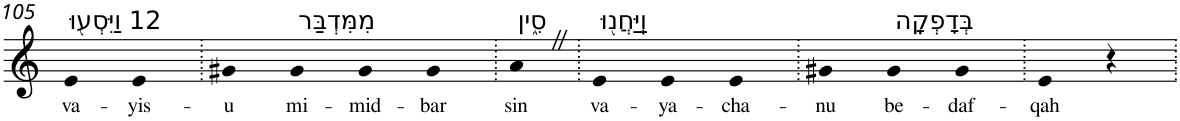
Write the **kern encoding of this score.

**kern	**text
*part1	*part1
*staff1	*staff1
*I"Piano	*
*I'Pno	*
!!LO:PB:g=z
*clefG2	*
*k[]	*
=105	=105
!LO:TX:a:t=12 וַיִּסְע֖וּ	!
!	!LO:LY:b
4e	va-
!	!LO:LY:b
4e	-yis-
=106.	=106.
!	!LO:LY:b
4g#X	-u
!LO:TX:a:t=מִמִּדְבַּר	!
!	!LO:LY:b
4g#	mi-
!	!LO:LY:b
4g#	-mid-
!	!LO:LY:b
4g#	-bar
=107.	=107.
!LO:TX:a:t=סִ֑ין	!
!	!LO:LY:b
4aZ	sin
=108.	=108.
!LO:TX:a:t=וַֽיַּחֲנ֖וּ	!
!	!LO:LY:b
4e	va-
!	!LO:LY:b
4e	-ya-
!	!LO:LY:b
4e	-cha-
=109.	=109.
!	!LO:LY:b
4g#X	-nu
!LO:TX:a:t=בְּדָפְקָֽה	!
!	!LO:LY:b
4g#	be-
!	!LO:LY:b
4g#	-daf-
=110.	=110.
!	!LO:LY:b
4e	-qah
4r	.
=.	=.
*-	*-
